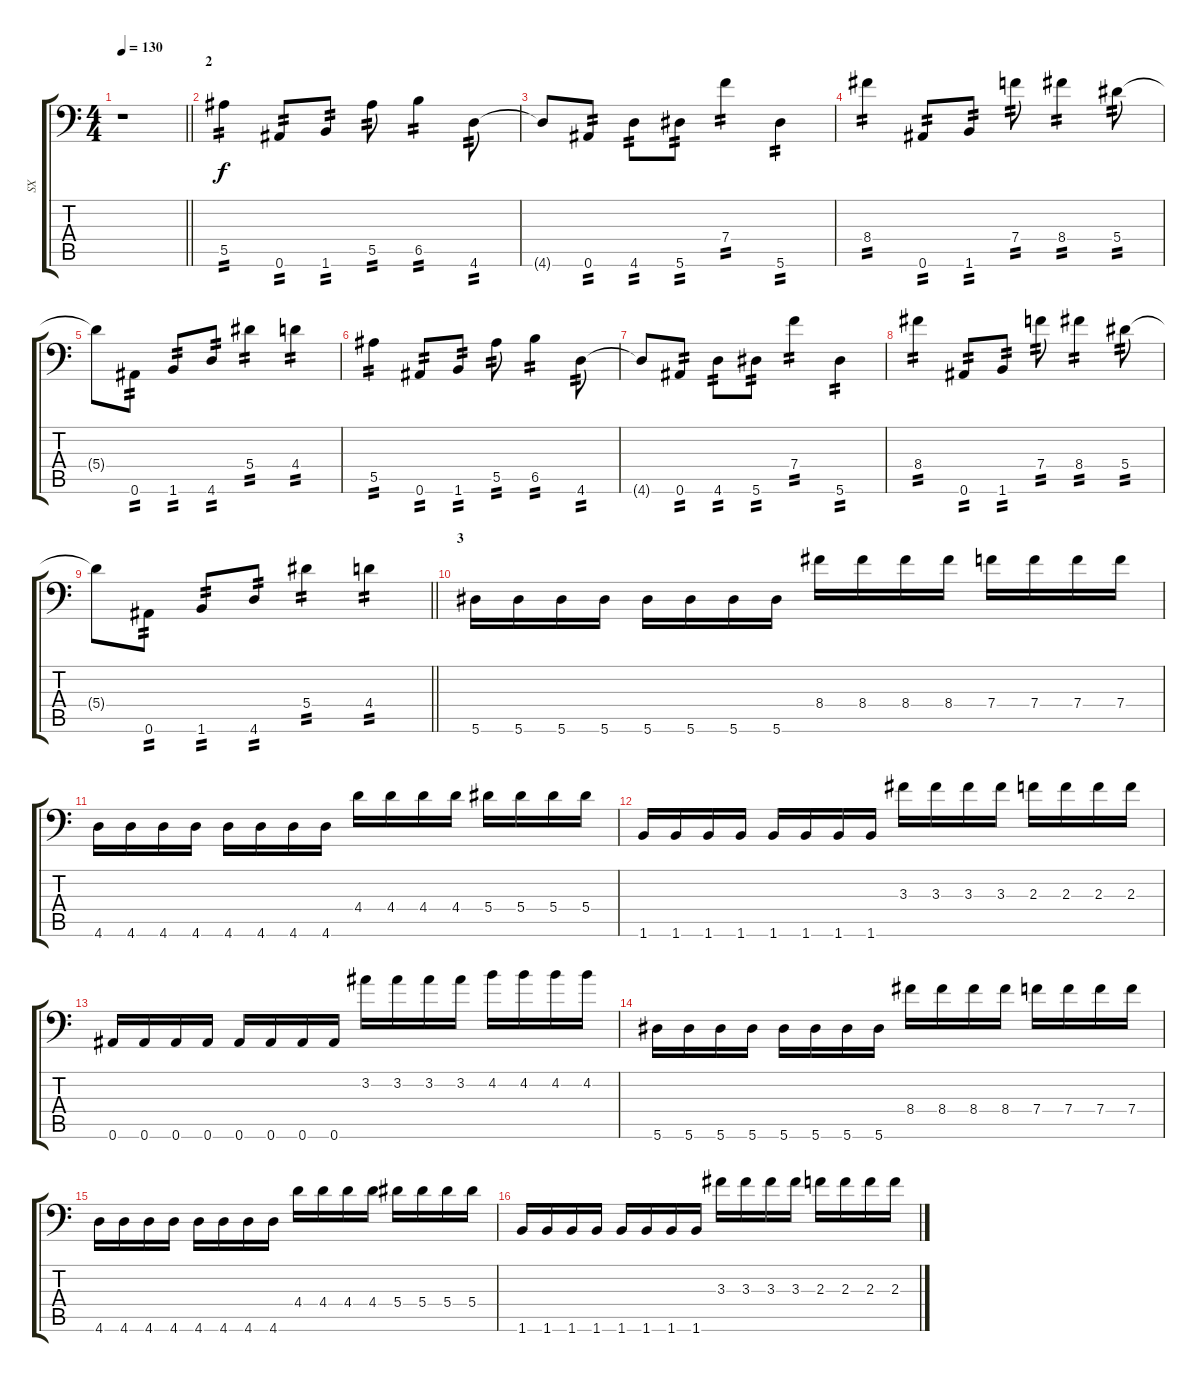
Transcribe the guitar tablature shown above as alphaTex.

\track ("SX" "SX") {instrument distortionguitar}
\staff {score tabs}
\tuning (C4 G3 Eb3 Bb2 F2 Bb1) {hide}
\ts (4 4)
\tempo 130
\clef f4
\barLineRight lightlight
\ks c
r.1{dy f} |
\section ("" "2")
5.5.4{tp 2} 0.6.8{tp 2} 1.6.8{tp 2} 5.5.8{tp 2} 6.5.4{tp 2} 4.6.8{tp 2} |
4.6{t}.8 0.6.8{tp 2} 4.6.8{tp 2} 5.6.8{tp 2} 7.4.4{tp 2} 5.6.4{tp 2} |
8.4.4{tp 2} 0.6.8{tp 2} 1.6.8{tp 2} 7.4.8{tp 2} 8.4.4{tp 2} 5.4.8{tp 2} |
5.4{t}.8 0.6.8{tp 2} 1.6.8{tp 2} 4.6.8{tp 2} 5.4.4{tp 2} 4.4.4{tp 2} |
5.5.4{tp 2} 0.6.8{tp 2} 1.6.8{tp 2} 5.5.8{tp 2} 6.5.4{tp 2} 4.6.8{tp 2} |
4.6{t}.8 0.6.8{tp 2} 4.6.8{tp 2} 5.6.8{tp 2} 7.4.4{tp 2} 5.6.4{tp 2} |
8.4.4{tp 2} 0.6.8{tp 2} 1.6.8{tp 2} 7.4.8{tp 2} 8.4.4{tp 2} 5.4.8{tp 2} |
\barLineRight lightlight
5.4{t}.8 0.6.8{tp 2} 1.6.8{tp 2} 4.6.8{tp 2} 5.4.4{tp 2} 4.4.4{tp 2} |
\section ("" "3")
5.6.16 5.6.16 5.6.16 5.6.16 5.6.16 5.6.16 5.6.16 5.6.16 8.4.16 8.4.16 8.4.16 8.4.16 7.4.16 7.4.16 7.4.16 7.4.16 |
4.6.16 4.6.16 4.6.16 4.6.16 4.6.16 4.6.16 4.6.16 4.6.16 4.4.16 4.4.16 4.4.16 4.4.16 5.4.16 5.4.16 5.4.16 5.4.16 |
1.6.16 1.6.16 1.6.16 1.6.16 1.6.16 1.6.16 1.6.16 1.6.16 3.3.16 3.3.16 3.3.16 3.3.16 2.3.16 2.3.16 2.3.16 2.3.16 |
0.6.16 0.6.16 0.6.16 0.6.16 0.6.16 0.6.16 0.6.16 0.6.16 3.2.16 3.2.16 3.2.16 3.2.16 4.2.16 4.2.16 4.2.16 4.2.16 |
5.6.16 5.6.16 5.6.16 5.6.16 5.6.16 5.6.16 5.6.16 5.6.16 8.4.16 8.4.16 8.4.16 8.4.16 7.4.16 7.4.16 7.4.16 7.4.16 |
4.6.16 4.6.16 4.6.16 4.6.16 4.6.16 4.6.16 4.6.16 4.6.16 4.4.16 4.4.16 4.4.16 4.4.16 5.4.16 5.4.16 5.4.16 5.4.16 |
1.6.16 1.6.16 1.6.16 1.6.16 1.6.16 1.6.16 1.6.16 1.6.16 3.3.16 3.3.16 3.3.16 3.3.16 2.3.16 2.3.16 2.3.16 2.3.16
